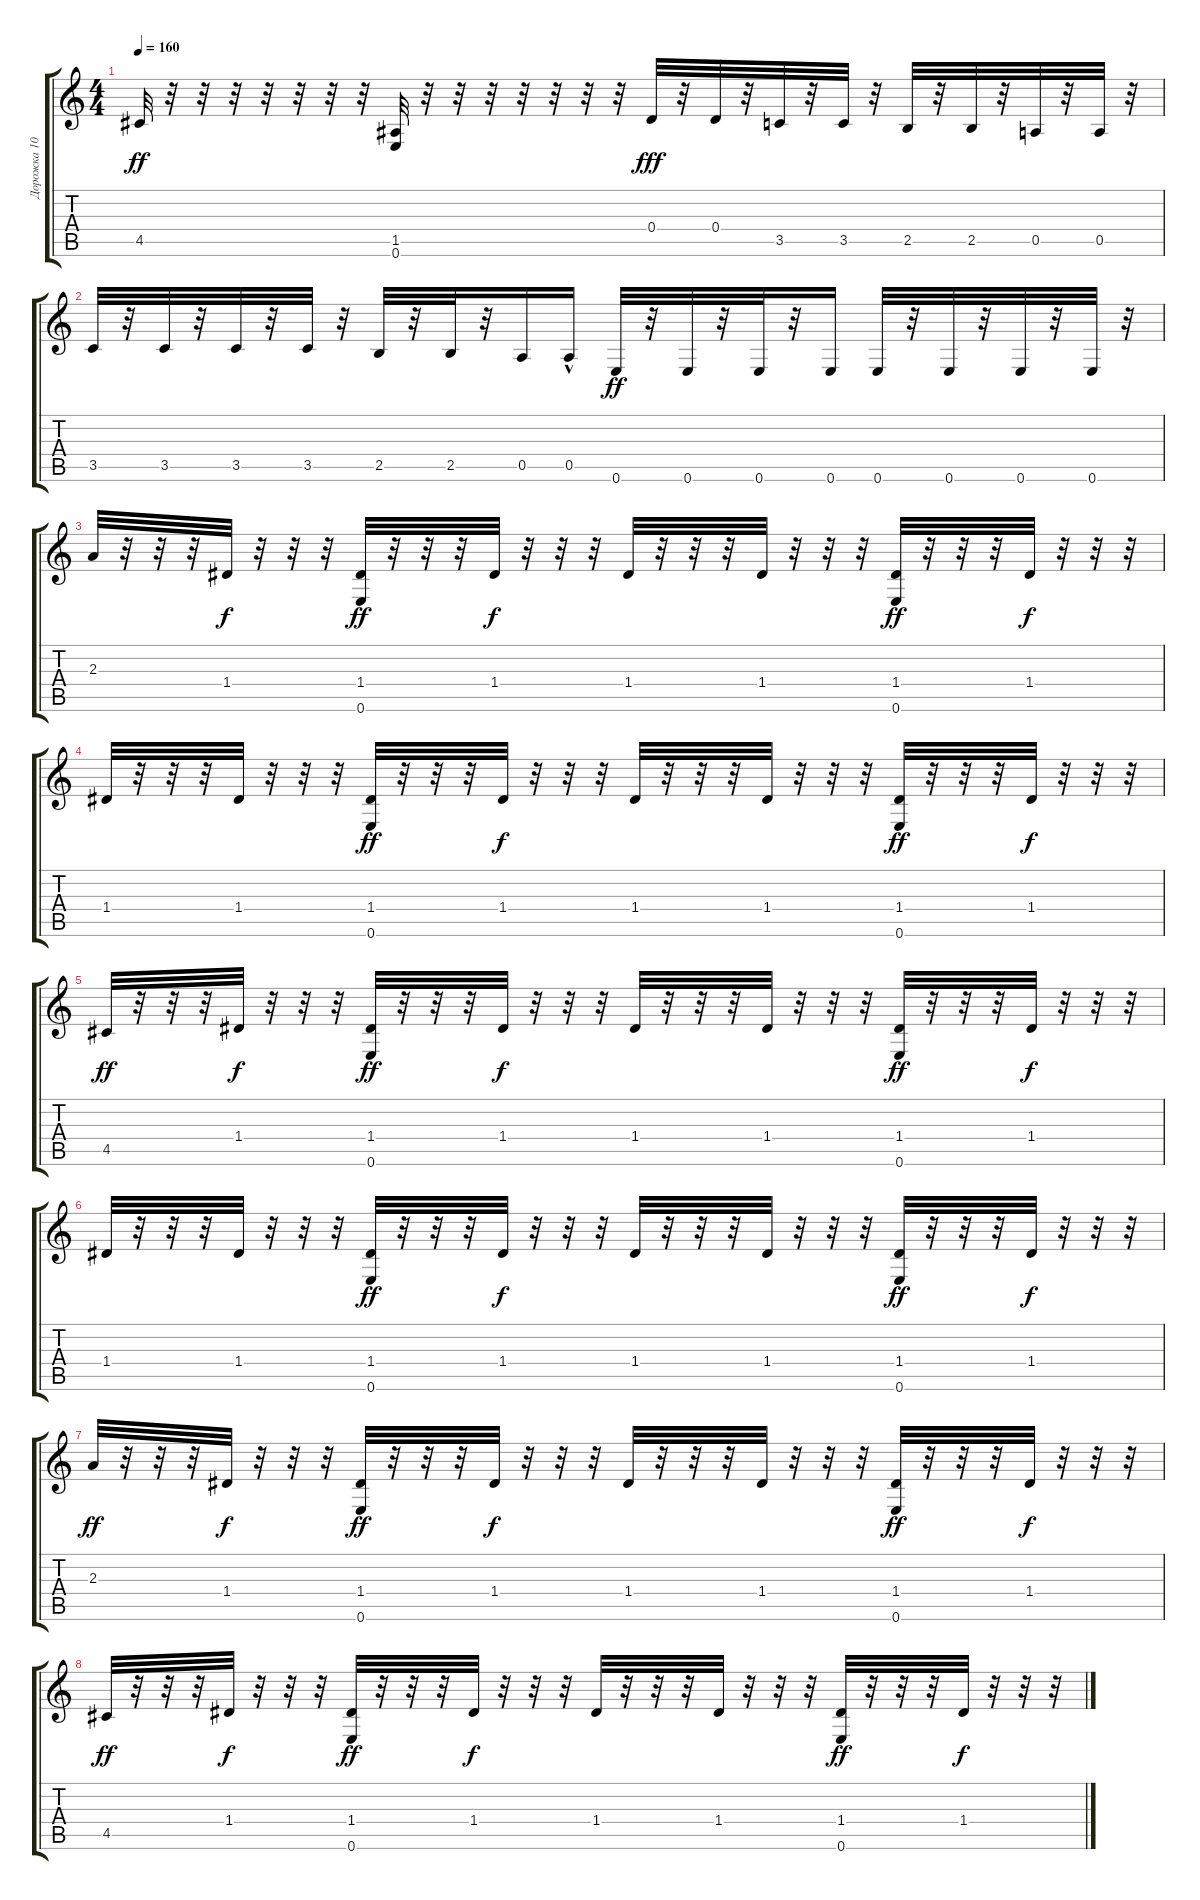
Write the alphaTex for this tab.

\track ("Дорожка 10" "Дорожка 10") {instrument acousticguitarnylon}
\staff {score tabs}
\tuning (E4 B3 G3 D3 A2 E2) {hide}
\ts (4 4)
\tempo 160
\clef g2
\ks c
4.5.32{dy ff} r.32 r.32 r.32 r.32 r.32 r.32 r.32 (1.5 0.6).32 r.32 r.32 r.32 r.32 r.32 r.32 r.32 0.4.32{dy fff} r.32 0.4.32 r.32 3.5.32 r.32 3.5.32 r.32 2.5.32 r.32 2.5.32 r.32 0.5.32 r.32 0.5.32 r.32 |
3.5.32 r.32 3.5.32 r.32 3.5.32 r.32 3.5.32 r.32 2.5.32 r.32 2.5.32 r.32 0.5.16 0.5{hac}.16 0.6.32{dy ff} r.32 0.6.32 r.32 0.6.32 r.32 0.6.16 0.6.32 r.32 0.6.32 r.32 0.6.32 r.32 0.6.32 r.32 |
2.3.32 r.32 r.32 r.32 1.4.32{dy f} r.32 r.32 r.32 (1.4 0.6).32{dy ff} r.32 r.32 r.32 1.4.32{dy f} r.32 r.32 r.32 1.4.32 r.32 r.32 r.32 1.4.32 r.32 r.32 r.32 (1.4 0.6).32{dy ff} r.32 r.32 r.32 1.4.32{dy f} r.32 r.32 r.32 |
1.4.32 r.32 r.32 r.32 1.4.32 r.32 r.32 r.32 (1.4 0.6).32{dy ff} r.32 r.32 r.32 1.4.32{dy f} r.32 r.32 r.32 1.4.32 r.32 r.32 r.32 1.4.32 r.32 r.32 r.32 (1.4 0.6).32{dy ff} r.32 r.32 r.32 1.4.32{dy f} r.32 r.32 r.32 |
4.5.32{dy ff} r.32 r.32 r.32 1.4.32{dy f} r.32 r.32 r.32 (1.4 0.6).32{dy ff} r.32 r.32 r.32 1.4.32{dy f} r.32 r.32 r.32 1.4.32 r.32 r.32 r.32 1.4.32 r.32 r.32 r.32 (1.4 0.6).32{dy ff} r.32 r.32 r.32 1.4.32{dy f} r.32 r.32 r.32 |
1.4.32 r.32 r.32 r.32 1.4.32 r.32 r.32 r.32 (1.4 0.6).32{dy ff} r.32 r.32 r.32 1.4.32{dy f} r.32 r.32 r.32 1.4.32 r.32 r.32 r.32 1.4.32 r.32 r.32 r.32 (1.4 0.6).32{dy ff} r.32 r.32 r.32 1.4.32{dy f} r.32 r.32 r.32 |
2.3.32{dy ff} r.32 r.32 r.32 1.4.32{dy f} r.32 r.32 r.32 (1.4 0.6).32{dy ff} r.32 r.32 r.32 1.4.32{dy f} r.32 r.32 r.32 1.4.32 r.32 r.32 r.32 1.4.32 r.32 r.32 r.32 (1.4 0.6).32{dy ff} r.32 r.32 r.32 1.4.32{dy f} r.32 r.32 r.32 |
4.5.32{dy ff} r.32 r.32 r.32 1.4.32{dy f} r.32 r.32 r.32 (1.4 0.6).32{dy ff} r.32 r.32 r.32 1.4.32{dy f} r.32 r.32 r.32 1.4.32 r.32 r.32 r.32 1.4.32 r.32 r.32 r.32 (1.4 0.6).32{dy ff} r.32 r.32 r.32 1.4.32{dy f} r.32 r.32 r.32
